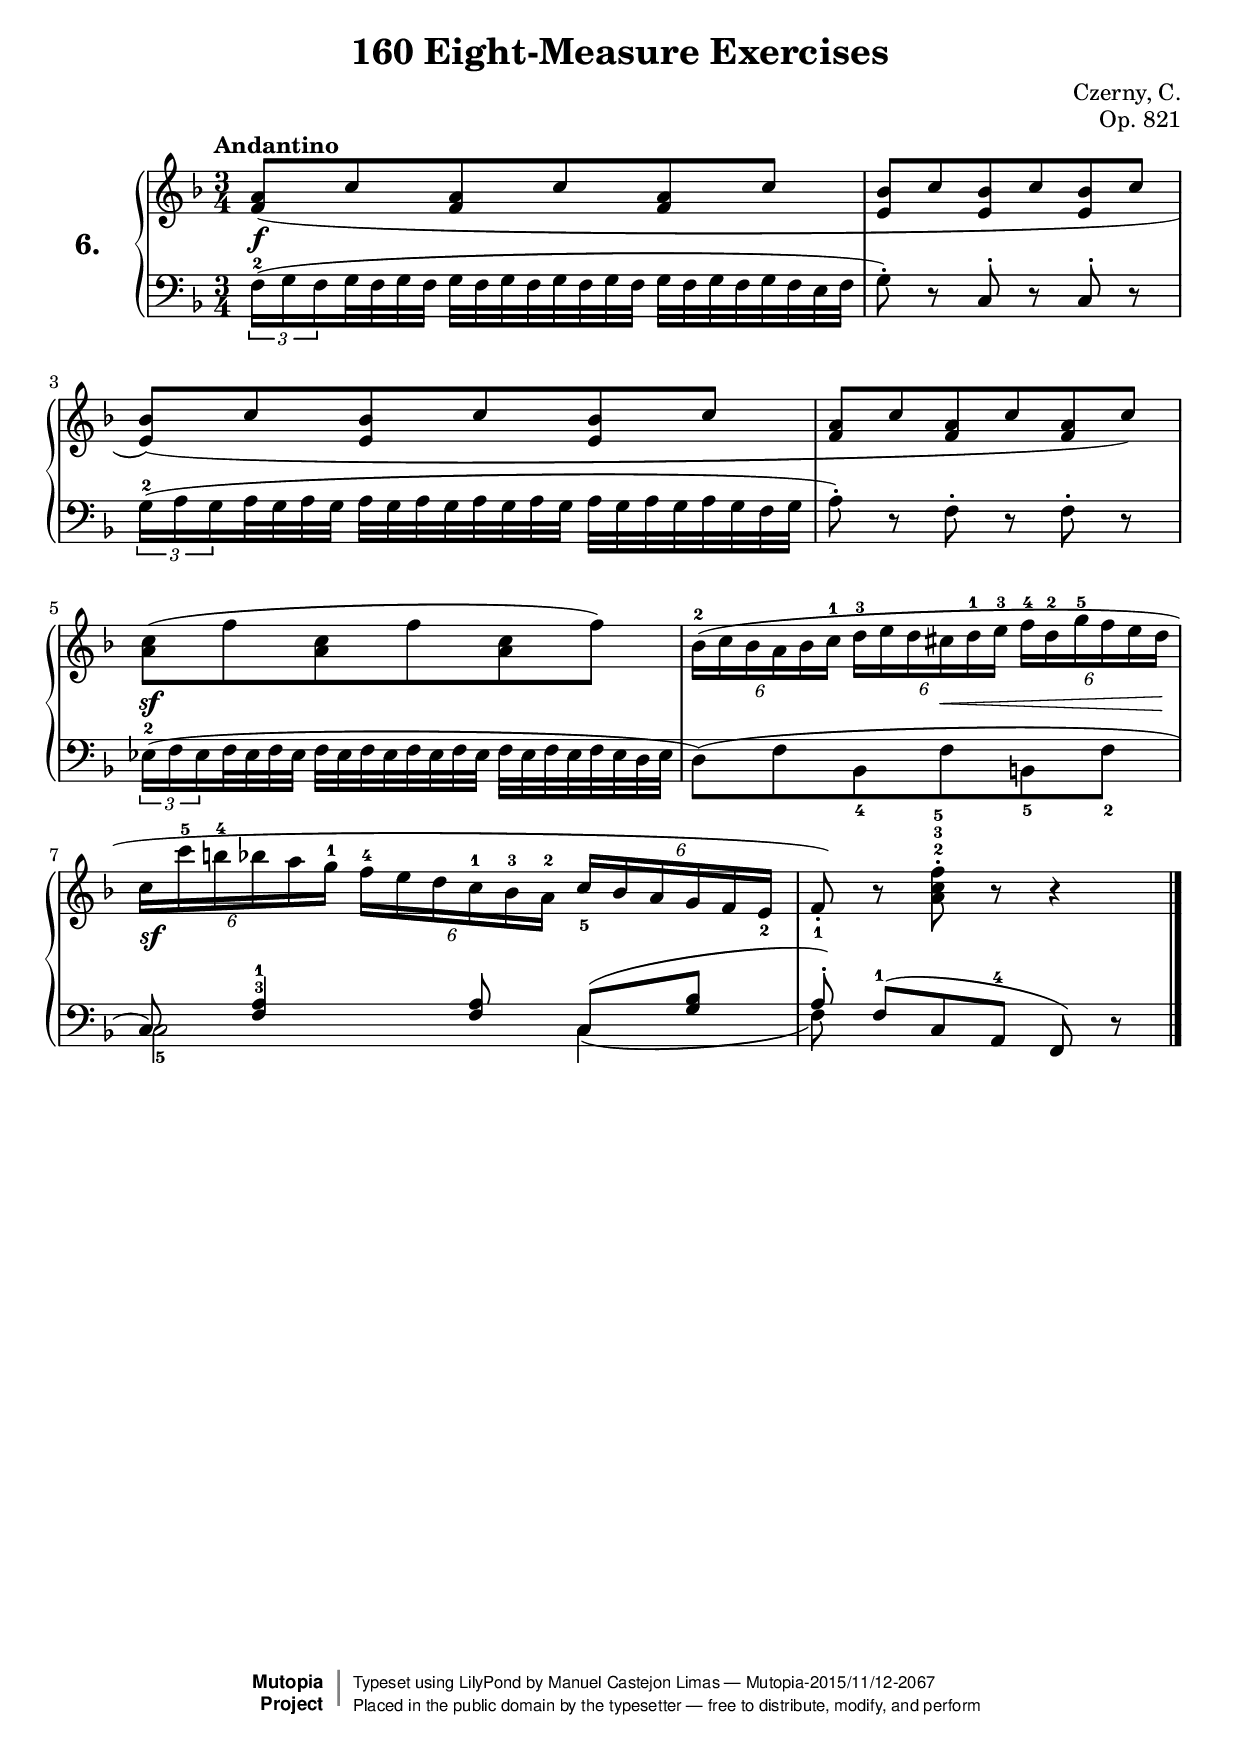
\version "2.18.2"
\language "english"
exerciseNumber = "6."
\header {
    composer	        =       "Czerny, C."
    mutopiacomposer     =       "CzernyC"

    title	            =	"160 Eight-Measure Exercises"
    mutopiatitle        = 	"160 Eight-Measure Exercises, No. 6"

    opus	            =	"Op. 821"
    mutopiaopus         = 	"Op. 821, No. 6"
    
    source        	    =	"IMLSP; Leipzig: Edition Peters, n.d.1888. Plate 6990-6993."
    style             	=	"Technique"
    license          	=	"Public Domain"
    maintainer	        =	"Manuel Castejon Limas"
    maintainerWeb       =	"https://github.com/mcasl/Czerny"
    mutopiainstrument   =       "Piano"

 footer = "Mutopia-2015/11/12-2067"
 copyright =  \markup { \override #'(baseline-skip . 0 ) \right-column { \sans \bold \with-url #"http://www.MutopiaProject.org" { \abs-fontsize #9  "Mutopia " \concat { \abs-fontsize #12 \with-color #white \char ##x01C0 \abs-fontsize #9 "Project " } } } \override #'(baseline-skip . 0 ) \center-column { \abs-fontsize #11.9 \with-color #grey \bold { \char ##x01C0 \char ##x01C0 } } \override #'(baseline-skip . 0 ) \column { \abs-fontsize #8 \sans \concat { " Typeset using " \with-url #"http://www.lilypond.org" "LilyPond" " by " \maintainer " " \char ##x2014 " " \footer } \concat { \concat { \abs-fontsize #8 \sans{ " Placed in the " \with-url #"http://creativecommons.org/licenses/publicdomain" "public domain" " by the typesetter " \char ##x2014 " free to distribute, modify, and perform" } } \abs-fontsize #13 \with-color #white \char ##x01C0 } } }
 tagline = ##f
}

%--------Definitions
global = {
  \key f \major
  \time 3/4
}


mbreak = { }


upperStaff = { \tempo "Andantino"
               
  <f'  a' >8( c'' <f' a'> c'' <f' a'> c''              | % 1
  <e'  bf'>8 c'' <e' bf'> c'' <e' bf'> c'' \mbreak    | % 2
  <e'  bf'>8)( c'' <e' bf'> c'' <e' bf'> c''            | % 3
  <f'  a' >8 c'' <f' a'> c'' <f' a'> c'')              | % 4
  <a'  c'' >8( f'' <a' c''> f'' <a' c''> f'') \mbreak   | % 5
  \tuplet 6/4 { bf'16^2 ( c'' bf' a' bf' c''^1  }       
  \tuplet 6/4 { d''^3  e'' d'' cs'' d''^1 e''^3 }       
  \tuplet 6/4 { f''^4  d''^2 g''^ 5 f'' e'' d'' }     | % 6
  \tuplet 6/4 { c''16 c'''^5 b''^4 bf'' a'' g''^1 }
  \tuplet 6/4 { f''^4 e'' d'' c''^1 bf'^3 a'^2 }
  \tuplet 6/4 { c''_5 bf' a' g' f' e'_2 }             | % 7
  f'8_1_\staccato ) r8 <a'^2 c''^ 3 f''^\staccato ^5> r8 r4  \bar "|."   % 8
}

     

lowerStaff =  {

\times 2/3  { f16^ 2  (  g f}                        % 1
  g32 f g f  g  f g f g f g                          % 1
  f32  g  f g f g f e f                            | % 1
  
  g8^\staccato )  r c ^\staccato r c ^\staccato r  | % 2
  
  \times 2/3  {    g16^2 (  a g  }                   % 3
  a32 g a g  a  g a g a g                            % 3
  a32  g a g a g a g f g \mbreak                   | % 3
  
  a8 ) ^\staccato r f ^\staccato r f ^\staccato r  | % 4
  
  \times 2/3  { ef16^2 (  f ef}
  f32  ef f ef  f  ef f ef f
  ef32 f ef  f  ef f ef f ef
  d32  ef                \mbreak                   | % 5
  
 d8 ) ( f   bf,8_4  f b,8_5 f_2                          | % 6
  
 <<  { \voiceOne        c8) <f^3 a^1>4 <f a>8 c[ ( <g bf>]        % 7
                        a8] ^\staccato ) f^1[( c a,]^4 f,)         % 8
     }
 \new Voice { \voiceTwo c2_5 c4( 
                        f8)  s2
 } >> \oneVoice          
 r8 \bar "|."   % 8
   
   
}


dynamics = { 
  <> \f s2.                      | %1
  s2.                            | %2
  s2.                            | %3
  s2.                            | %4
  <> \sf s2.                     | %5
  s4 s8 s8 \< s8 s16 s32 s32  \! | %6
  <> \sf s2.                     | %7
  s2.                            | %8 
}

pedal = {
}

\score {
  \new PianoStaff = "PianoStaff_pf" <<
    \set PianoStaff.instrumentName = \markup \huge \bold \exerciseNumber 
    \new Staff    = "Staff_pfUpper" <<\clef treble \global \upperStaff >>
    \new Dynamics = "Dynamics_pf" \dynamics
    \new Staff    = "Staff_pfLower" <<\clef bass \global \lowerStaff >>
    \new Dynamics = "pedal" \pedal
  >>
  \layout { }
}

\score {
  \new PianoStaff = "PianoStaff_pf" <<
    \set PianoStaff.midiInstrument = "acoustic grand"
    \new Staff = "Staff_pfUpper" << \global \upperStaff \dynamics \pedal >>
    \new Staff = "Staff_pfLower" << \global \lowerStaff \dynamics \pedal >>
  >>
  \midi { \tempo 4 = 60 }
}
